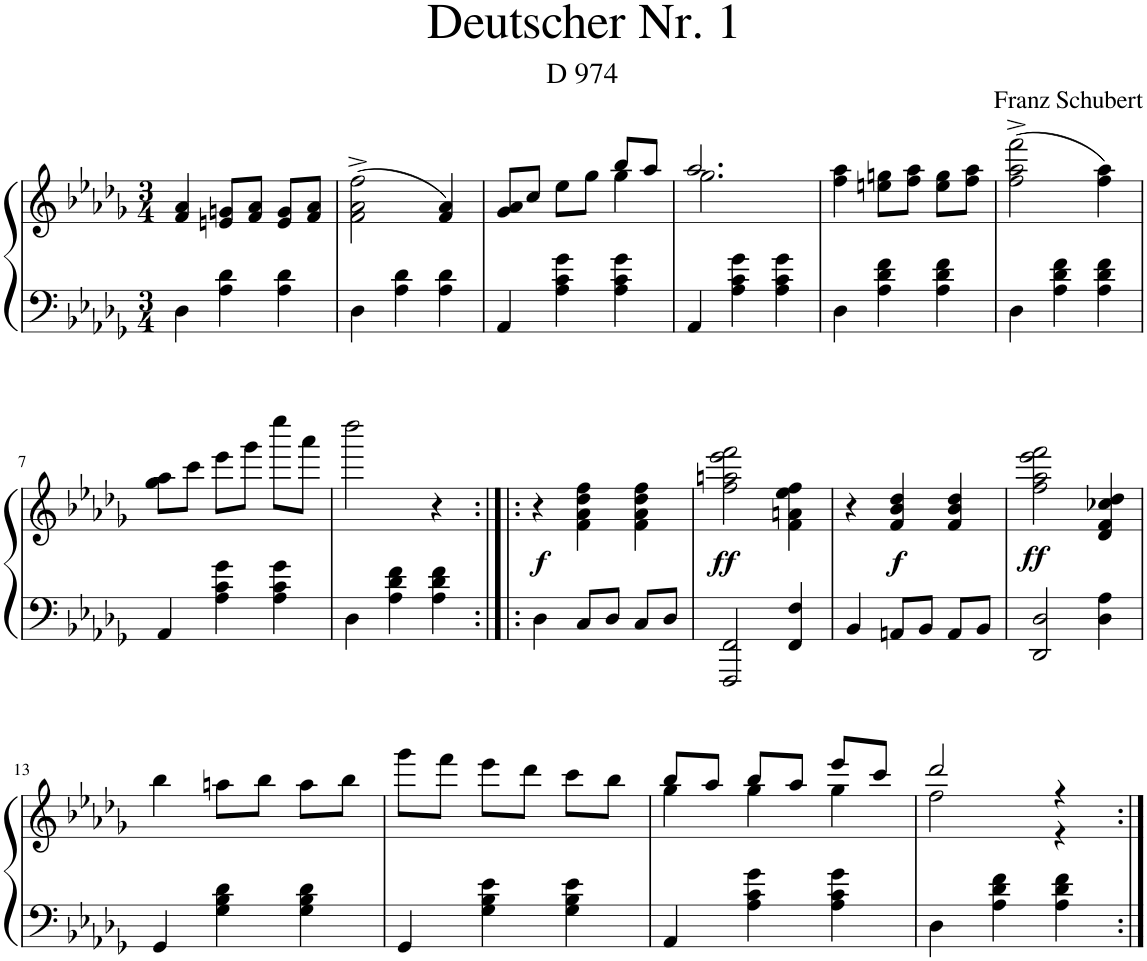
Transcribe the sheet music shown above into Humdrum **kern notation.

**kern	**kern	**dynam
*part1	*part1	*part1
*staff2	*staff1	*staff1/2
*I"Piano	*	*
*I'Pno.	*	*
*clefF4	*clefG2	*
*k[b-e-a-d-g-]	*k[b-e-a-d-g-]	*
*M3/4	*M3/4	*
=1	=1	=1
4D-\	4f/ 4a-/	.
4A-\ 4d-\	8en/ 8gn/L	.
.	8f/ 8a-/J	.
4A-\ 4d-\	8e/ 8g/L	.
.	8f/ 8a-/J	.
=2	=2	=2
4D-\	(2f\^ 2a-\^ 2ff\^	.
4A-\ 4d-\	.	.
4A-\ 4d-\	4f/ 4a-/)	.
=3	=3	=3
*	*^	*
4AA-/	8g-/ 8a-/L	2ryy	.
.	8cc/J	.	.
4A-\ 4c\ 4g-\	8ee-\L	.	.
.	8gg-\J	.	.
4A-\ 4c\ 4g-\	8bb-/L	4gg-\	.
.	8aa-/J	.	.
=4	=4	=4	=4
4AA-/	2.aa-/	2.gg-\	.
4A-\ 4c\ 4g-\	.	.	.
4A-\ 4c\ 4g-\	.	.	.
*	*v	*v	*
=5	=5	=5
4D-\	4ff\ 4aa-\	.
4A-\ 4d-\ 4f\	8een\ 8ggn\L	.
.	8ff\ 8aa-\J	.
4A-\ 4d-\ 4f\	8ee\ 8gg\L	.
.	8ff\ 8aa-\J	.
=6	=6	=6
4D-\	(2ff\^ 2aa-\^ 2fff\^	.
4A-\ 4d-\ 4f\	.	.
4A-\ 4d-\ 4f\	4ff\ 4aa-\)	.
!!LO:LB:g=z
=7	=7	=7
4AA-/	8gg-\ 8aa-\L	.
.	8ccc\J	.
4A-\ 4c\ 4g-\	8eee-\L	.
.	8ggg-\J	.
4A-\ 4c\ 4g-\	8eeee-\L	.
.	8aaa-\J	.
=8	=8	=8
4D-\	2dddd-\	.
4A-\ 4d-\ 4f\	.	.
4A-\ 4d-\ 4f\	4r	.
=9:|!|:	=9:|!|:	=9:|!|:
!	!	!LO:DY:b
4D-\	4r	f
8C/L	4f\ 4a-\ 4dd-\ 4ff\	.
8D-/J	.	.
8C/L	4f\ 4a-\ 4dd-\ 4ff\	.
8D-/J	.	.
=10	=10	=10
!	!	!LO:DY:b
2FFF/ 2FF/	2ff\ 2aan\ 2eee-\ 2fff\	ff
4FF/ 4F/	4f\ 4an\ 4ee-\ 4ff\	.
=11	=11	=11
4BB-/	4r	.
!	!	!LO:DY:b
8AAn/L	4f/ 4b-/ 4dd-/	f
8BB-/J	.	.
8AA/L	4f/ 4b-/ 4dd-/	.
8BB-/J	.	.
=12	=12	=12
!	!	!LO:DY:b
2DD-/ 2D-/	2ff\ 2aa-\ 2eee-\ 2fff\	ff
4D-\ 4A-\	4d-/ 4f/ 4cc-X/ 4dd-/	.
!!LO:LB:g=z
=13	=13	=13
4GG-/	4bb-\	.
4G-\ 4B-\ 4d-\	8aan\L	.
.	8bb-\J	.
4G-\ 4B-\ 4d-\	8aa\L	.
.	8bb-\J	.
=14	=14	=14
4GG-/	8ggg-\L	.
.	8fff\J	.
4G-\ 4B-\ 4e-\	8eee-\L	.
.	8ddd-\J	.
4G-\ 4B-\ 4e-\	8ccc\L	.
.	8bb-\J	.
=15	=15	=15
*	*^	*
4AA-/	8bb-/L	4gg-\	.
.	8aa-/J	.	.
4A-\ 4c\ 4g-\	8bb-/L	4gg-\	.
.	8aa-/J	.	.
4A-\ 4c\ 4g-\	8eee-/L	4gg-\	.
.	8ccc/J	.	.
=16	=16	=16	=16
4D-\	2ddd-/	2ff\	.
4A-\ 4d-\ 4f\	.	.	.
4A-\ 4d-\ 4f\	4r	4r	.
*	*v	*v	*
=:|!	=:|!	=:|!
*-	*-	*-
